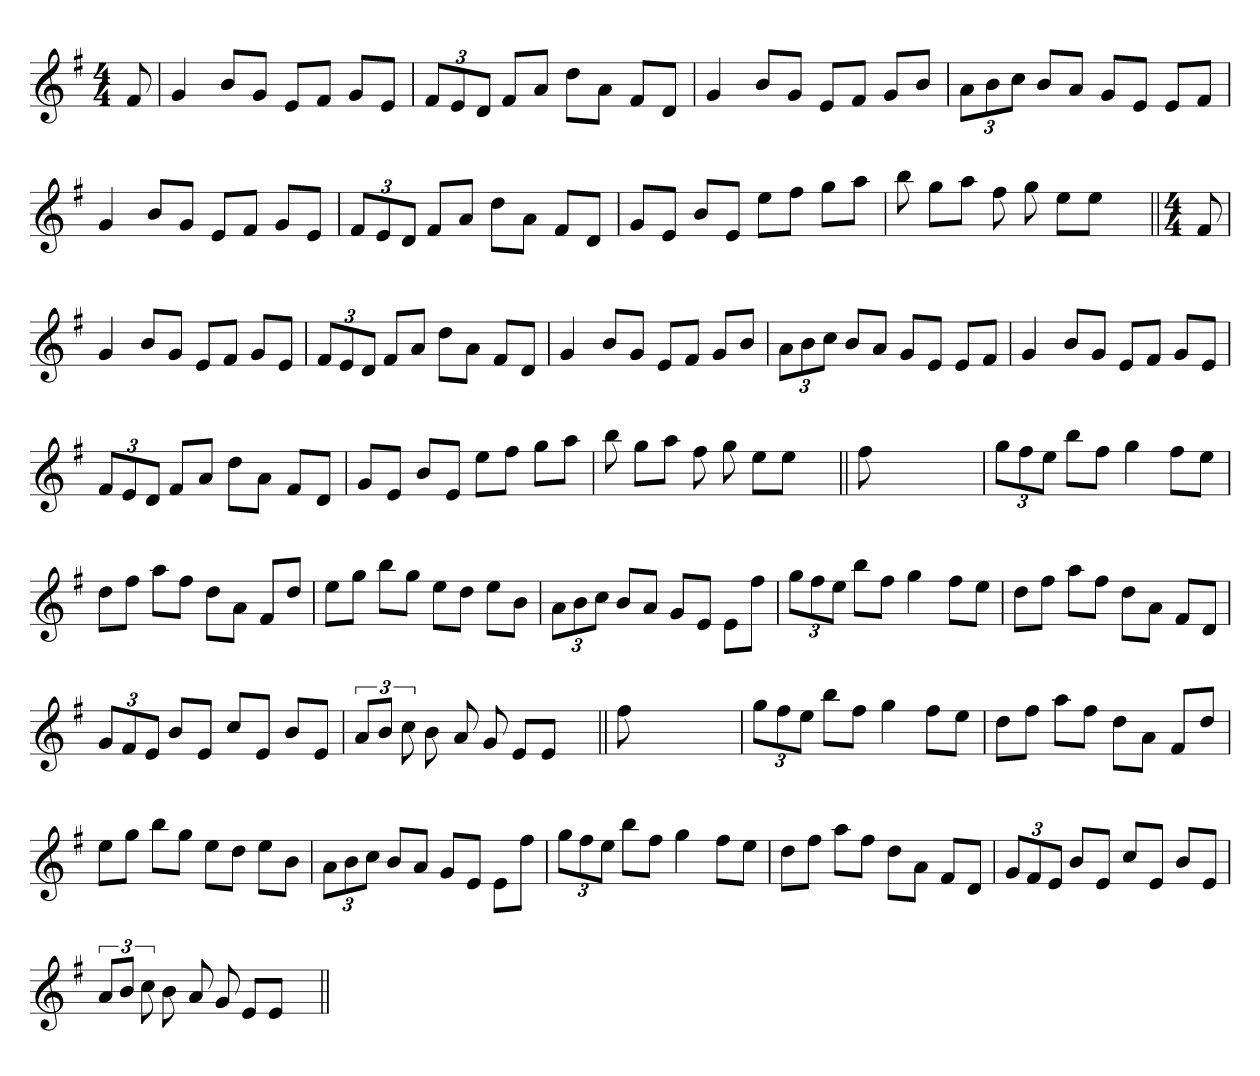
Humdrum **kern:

**kern
*part1
*staff1
*clefG2
*k[f#]
*e:
*M4/4
=1
8f#
=
4g
8bL
8gJ
8eL
8f#J
8gL
8eJ
=
12f#L
12e
12dJ
8f#L
8aJ
8ddL
8aJ
8f#L
8dJ
=
4g
8bL
8gJ
8eL
8f#J
8gL
8bJ
=
12aL
12b
12ccJ
8bL
8aJ
8gL
8eJ
8eL
8f#J
=
4g
8bL
8gJ
8eL
8f#J
8gL
8eJ
=
12f#L
12e
12dJ
8f#L
8aJ
8ddL
8aJ
8f#L
8dJ
=
8gL
8eJ
8bL
8eJ
8eeL
8ff#J
8ggL
8aaJ
=
8bb
8ggL
8aaJ
8ff#
8gg
8eeL
8eeJ
8ryy
=||
*M4/4
8f#
=
4g
8bL
8gJ
8eL
8f#J
8gL
8eJ
=
12f#L
12e
12dJ
8f#L
8aJ
8ddL
8aJ
8f#L
8dJ
=
4g
8bL
8gJ
8eL
8f#J
8gL
8bJ
=
12aL
12b
12ccJ
8bL
8aJ
8gL
8eJ
8eL
8f#J
=
4g
8bL
8gJ
8eL
8f#J
8gL
8eJ
=
12f#L
12e
12dJ
8f#L
8aJ
8ddL
8aJ
8f#L
8dJ
=
8gL
8eJ
8bL
8eJ
8eeL
8ff#J
8ggL
8aaJ
=
8bb
8ggL
8aaJ
8ff#
8gg
8eeL
8eeJ
8ryy
=||
8ff#
2..ryy
=
12ggL
12ff#
12eeJ
8bbL
8ff#J
4gg
8ff#L
8eeJ
=
8ddL
8ff#J
8aaL
8ff#J
8ddL
8aJ
8f#L
8ddJ
=
8eeL
8ggJ
8bbL
8ggJ
8eeL
8ddJ
8eeL
8bJ
=
12aL
12b
12ccJ
8bL
8aJ
8gL
8eJ
8eL
8ff#J
=
12ggL
12ff#
12eeJ
8bbL
8ff#J
4gg
8ff#L
8eeJ
=
8ddL
8ff#J
8aaL
8ff#J
8ddL
8aJ
8f#L
8dJ
=
12gL
12f#
12eJ
8bL
8eJ
8ccL
8eJ
8bL
8eJ
=
12aL
12bJ
12cc
8b
8a
8g
8eL
8eJ
8ryy
=||
8ff#
2..ryy
=
12ggL
12ff#
12eeJ
8bbL
8ff#J
4gg
8ff#L
8eeJ
=
8ddL
8ff#J
8aaL
8ff#J
8ddL
8aJ
8f#L
8ddJ
=
8eeL
8ggJ
8bbL
8ggJ
8eeL
8ddJ
8eeL
8bJ
=
12aL
12b
12ccJ
8bL
8aJ
8gL
8eJ
8eL
8ff#J
=
12ggL
12ff#
12eeJ
8bbL
8ff#J
4gg
8ff#L
8eeJ
=
8ddL
8ff#J
8aaL
8ff#J
8ddL
8aJ
8f#L
8dJ
=
12gL
12f#
12eJ
8bL
8eJ
8ccL
8eJ
8bL
8eJ
=
12aL
12bJ
12cc
8b
8a
8g
8eL
8eJ
8ryy
=||
*-
